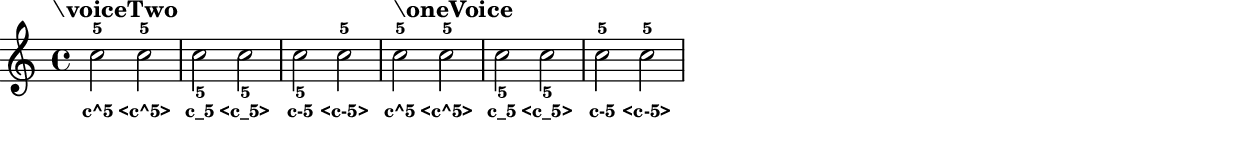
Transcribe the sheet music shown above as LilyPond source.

%% Generated by lilypond-book
%% Options: [exampleindent=10.16\mm,indent=0\mm,line-width=160\mm,paper-height=845.047\pt,paper-width=597.508\pt,papersize='(cons (* 597.508 pt) (* 845.047 pt))]
\include "lilypond-book-preamble.ly"


% ****************************************************************
% Start cut-&-pastable-section
% ****************************************************************

#(ly:set-option 'eps-box-padding 3.000000)



\paper {
  #(set-paper-size '(cons (* 597.508 pt) (* 845.047 pt)))
  indent = 0\mm
  line-width = 160\mm
  % offset the left padding, also add 1mm as lilypond creates cropped
  % images with a little space on the right
  line-width = #(- line-width (* mm  3.000000) (* mm 1))
}

\layout {
  
}




% ****************************************************************
% ly snippet:
% ****************************************************************
\sourcefilename "/lilypond-2.25.21/input/regression/fingering-directions.ly"
\sourcefileline 0
\version "2.19.21"

\header {
  texidoc = "Fingering directions in directed and undirected contexts."
}

\layout { ragged-right= ##t }

{
  \relative
  \new Voice {
    \tempo "\\voiceTwo"
    \voiceTwo
    c''2^5 <c^5>
    c_5 <c_5>
    c-5 <c-5>
    \tempo "\\oneVoice"
    \oneVoice
    c^5 <c^5>
    c_5 <c_5>
    c-5 <c-5>
  } \addlyrics {
    \override LyricText . font-size = #-2
    \override LyricText . font-series = #'bold
    "c^5" "<c^5>"
    "c_5" "<c_5>"
    "c-5" "<c-5>"
    "c^5" "<c^5>"
    "c_5" "<c_5>"
    "c-5" "<c-5>"
  }
}



% ****************************************************************
% end ly snippet
% ****************************************************************
